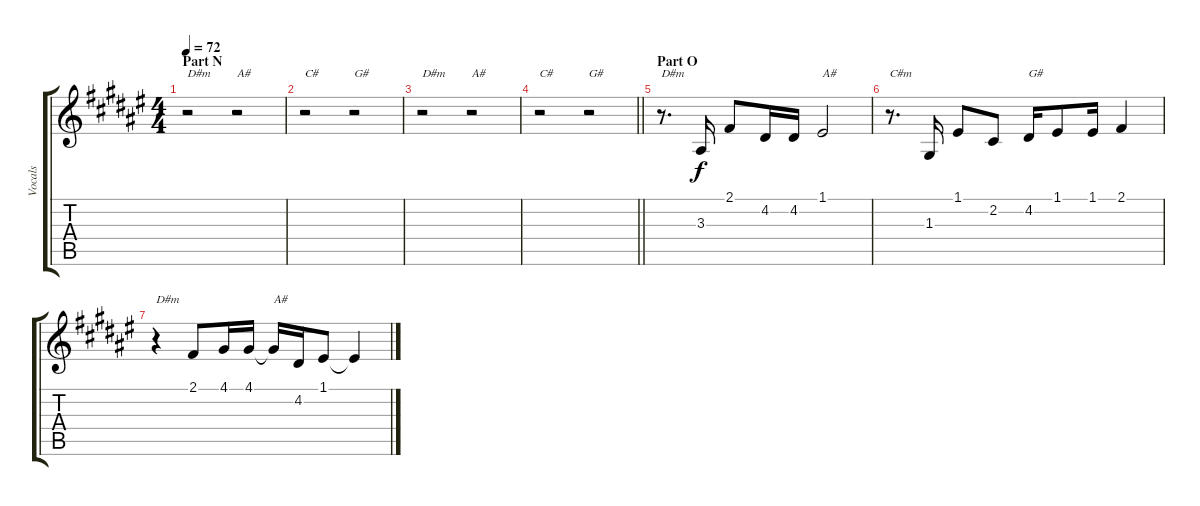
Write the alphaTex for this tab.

\track ("Vocals" "Vocals") {instrument trumpet}
\staff {score tabs}
\tuning (E4 B3 G3 D3 A2 E2) {hide}
\ts (4 4)
\section ("" "Part N")
\tempo 72
\clef g2
\ks f#
r.2{txt "D#m" dy f} r.2{txt "A#"} |
r.2{txt "C#"} r.2{txt "G#"} |
r.2{txt "D#m"} r.2{txt "A#"} |
\barLineRight lightlight
r.2{txt "C#"} r.2{txt "G#"} |
\section ("" "Part O")
r.8{d txt "D#m"} 3.3.16 2.1.8 4.2.16 4.2.16 1.1.2{txt "A#"} |
r.8{d txt "C#m"} 1.3.16 1.1.8 2.2.8 4.2.16{txt "G#"} 1.1.8 1.1.16 2.1.4 |
r.4{txt "D#m"} 2.1.8 4.1.16 4.1.16 4.1{t}.16{txt "A#"} 4.2.16 1.1.8 1.1{t}.4
